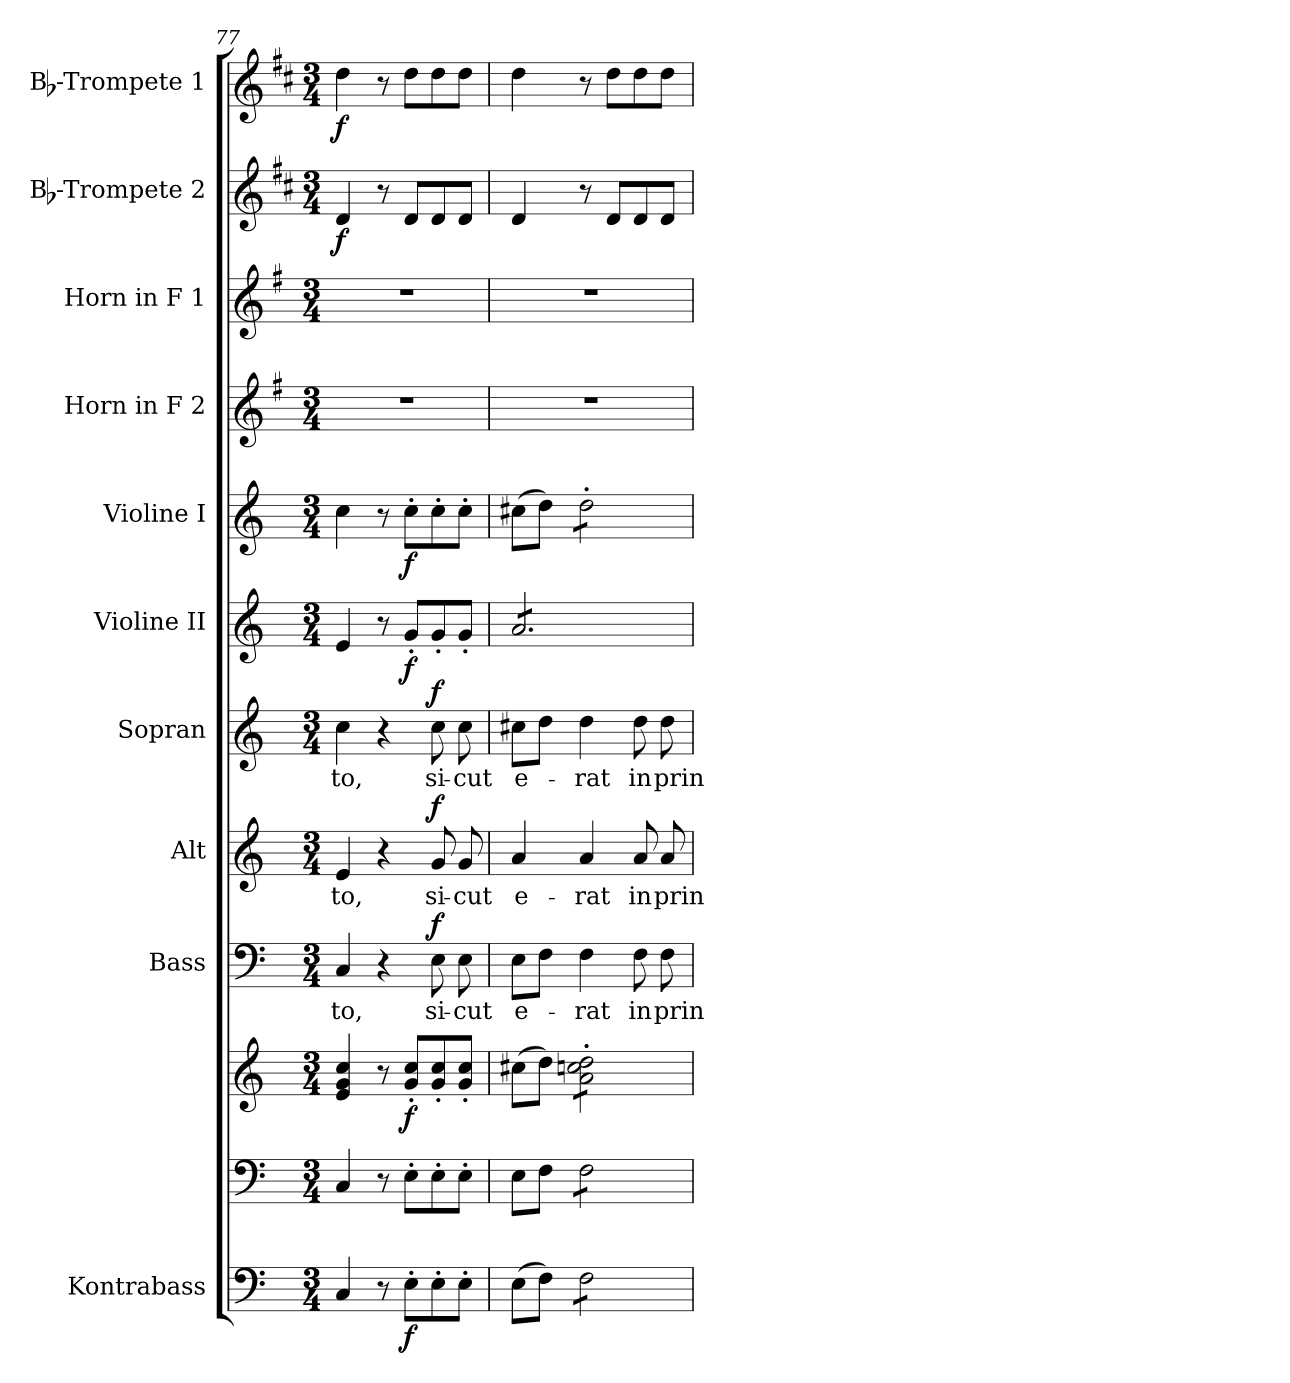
**kern	**dynam	**kern	**kern	**dynam	**kern	**text	**dynam	**kern	**text	**dynam	**kern	**text	**dynam	**kern	**dynam	**kern	**dynam	**kern	**kern	**kern	**dynam	**kern	**dynam
*part11	*part11	*part10	*part10	*part10	*part9	*part9	*part9	*part8	*part8	*part8	*part7	*part7	*part7	*part6	*part6	*part5	*part5	*part4	*part3	*part2	*part2	*part1	*part1
*staff12	*staff12	*staff11	*staff10	*staff10/11	*staff9	*staff9	*staff9	*staff8	*staff8	*staff8	*staff7	*staff7	*staff7	*staff6	*staff6	*staff5	*staff5	*staff4	*staff3	*staff2	*staff2	*staff1	*staff1
*I"Kontrabass	*	*	*	*	*I"Bass	*	*	*I"Alt	*	*	*I"Sopran	*	*	*I"Violine II	*	*I"Violine I	*	*I"Horn in F 2	*I"Horn in F 1	*I"Bb-Trompete 2	*	*I"Bb-Trompete 1	*
*I'Kb.	*	*	*	*	*I'B.	*	*	*I'A.	*	*	*I'S.	*	*	*I'Vl. II	*	*I'Vl. I	*	*	*	*I'Bb Trp. 2	*	*I'Bb Trp. 1	*
*clefF4	*	*clefF4	*clefG2	*	*clefF4	*	*	*clefG2	*	*	*clefG2	*	*	*clefG2	*	*clefG2	*	*clefG2	*clefG2	*clefG2	*	*clefG2	*
*ITrd7c12	*	*	*	*	*	*	*	*	*	*	*	*	*	*	*	*	*	*ITrd4c7	*ITrd4c7	*ITrd1c2	*	*ITrd1c2	*
*k[]	*	*k[]	*k[]	*	*k[]	*	*	*k[]	*	*	*k[]	*	*	*k[]	*	*k[]	*	*k[]	*k[]	*k[]	*	*k[]	*
*C:	*	*C:	*C:	*	*C:	*	*	*C:	*	*	*C:	*	*	*C:	*	*C:	*	*C:	*C:	*C:	*	*C:	*
*M3/4	*	*M3/4	*M3/4	*	*M3/4	*	*	*M3/4	*	*	*M3/4	*	*	*M3/4	*	*M3/4	*	*M3/4	*M3/4	*M3/4	*	*M3/4	*
=77	=77	=77	=77	=77	=77	=77	=77	=77	=77	=77	=77	=77	=77	=77	=77	=77	=77	=77	=77	=77	=77	=77	=77
!	!	!	!	!	!	!LO:LY:b	!	!	!LO:LY:b	!	!	!LO:LY:b	!	!	!	!	!	!	!	!	!LO:DY:b	!	!LO:DY:b
4CC/	.	4C/	4e/ 4g/ 4cc/	.	4C/	-to,	.	4e/	-to,	.	4cc\	-to,	.	4e/	.	4cc\	.	2.r	2.r	4c/	f	4cc\	f
8r	.	8r	8r	.	4r	.	.	4r	.	.	4r	.	.	8r	.	8r	.	.	.	8r	.	8r	.
!	!LO:DY:b	!	!	!LO:DY:b	!	!	!	!	!	!	!	!	!	!	!LO:DY:b	!	!LO:DY:b	!	!	!	!	!	!
8EE'>\L	f	8E'>\L	8g/'< 8cc/'<L	f	.	.	.	.	.	.	.	.	.	8g'</L	f	8cc'>\L	f	.	.	8c/L	.	8cc\L	.
!	!	!	!	!	!	!LO:LY:b	!LO:DY:a	!	!LO:LY:b	!LO:DY:a	!	!LO:LY:b	!LO:DY:a	!	!	!	!	!	!	!	!	!	!
8EE'>\	.	8E'>\	8g/'< 8cc/'<	.	8E\	si-	f	8g/	si-	f	8cc\	si-	f	8g'</	.	8cc'>\	.	.	.	8c/	.	8cc\	.
!	!	!	!	!	!	!LO:LY:b	!	!	!LO:LY:b	!	!	!LO:LY:b	!	!	!	!	!	!	!	!	!	!	!
8EE'>\J	.	8E'>\J	8g/'< 8cc/'<J	.	8E\	-cut	.	8g/	-cut	.	8cc\	-cut	.	8g'</J	.	8cc'>\J	.	.	.	8c/J	.	8cc\J	.
=78	=78	=78	=78	=78	=78	=78	=78	=78	=78	=78	=78	=78	=78	=78	=78	=78	=78	=78	=78	=78	=78	=78	=78
!	!	!	!	!	!	!LO:LY:b	!	!	!LO:LY:b	!	!	!LO:LY:b	!	!	!	!	!	!	!	!	!	!	!
*	*	*	*	*	*	*	*	*	*	*	*	*	*	*tremolo	*	*	*	*	*	*	*	*	*
(>8EE\L	.	8E\L	(>8cc#X\L	.	8E\L	e-	.	4a/	e-	.	8cc#X\L	e-	.	8a/L	.	(>8cc#X\L	.	2.r	2.r	4c/	.	4cc\	.
8FF\J)	.	8F\J	8dd\J)	.	8F\J	.	.	.	.	.	8dd\J	.	.	8a/	.	8dd\J)	.	.	.	.	.	.	.
!	!	!	!	!	!	!LO:LY:b	!	!	!LO:LY:b	!	!	!LO:LY:b	!	!	!	!	!	!	!	!	!	!	!
*tremolo	*	*	*	*	*	*	*	*	*	*	*	*	*	*	*	*	*	*	*	*	*	*	*
*	*	*tremolo	*	*	*	*	*	*	*	*	*	*	*	*	*	*	*	*	*	*	*	*	*
*	*	*	*tremolo	*	*	*	*	*	*	*	*	*	*	*	*	*	*	*	*	*	*	*	*
*	*	*	*	*	*	*	*	*	*	*	*	*	*	*	*	*tremolo	*	*	*	*	*	*	*
8FF\L	.	8F\L	8a\'> 8ccn\'> 8dd\'>L	.	4F\	-rat	.	4a/	-rat	.	4dd\	-rat	.	8a/	.	8dd'>\L	.	.	.	8r	.	8r	.
8FF\	.	8F\	8a\'> 8ccn\'> 8dd\'>	.	.	.	.	.	.	.	.	.	.	8a/	.	8dd'>\	.	.	.	8c/L	.	8cc\L	.
!	!	!	!	!	!	!LO:LY:b	!	!	!LO:LY:b	!	!	!LO:LY:b	!	!	!	!	!	!	!	!	!	!	!
8FF\	.	8F\	8a\'> 8ccn\'> 8dd\'>	.	8F\	in	.	8a/	in	.	8dd\	in	.	8a/	.	8dd'>\	.	.	.	8c/	.	8cc\	.
!	!	!	!	!	!	!LO:LY:b	!	!	!LO:LY:b	!	!	!LO:LY:b	!	!	!	!	!	!	!	!	!	!	!
8FF\J	.	8F\J	8a\'> 8ccn\'> 8dd\'>J	.	8F\	prin-	.	8a/	prin-	.	8dd\	prin-	.	8a/J	.	8dd'>\J	.	.	.	8c/J	.	8cc\J	.
*	*	*	*	*	*	*	*	*	*	*	*	*	*	*	*	*Xtremolo	*	*	*	*	*	*	*
*	*	*	*	*	*	*	*	*	*	*	*	*	*	*Xtremolo	*	*	*	*	*	*	*	*	*
*	*	*	*Xtremolo	*	*	*	*	*	*	*	*	*	*	*	*	*	*	*	*	*	*	*	*
*	*	*Xtremolo	*	*	*	*	*	*	*	*	*	*	*	*	*	*	*	*	*	*	*	*	*
*Xtremolo	*	*	*	*	*	*	*	*	*	*	*	*	*	*	*	*	*	*	*	*	*	*	*
=	=	=	=	=	=	=	=	=	=	=	=	=	=	=	=	=	=	=	=	=	=	=	=
*-	*-	*-	*-	*-	*-	*-	*-	*-	*-	*-	*-	*-	*-	*-	*-	*-	*-	*-	*-	*-	*-	*-	*-
